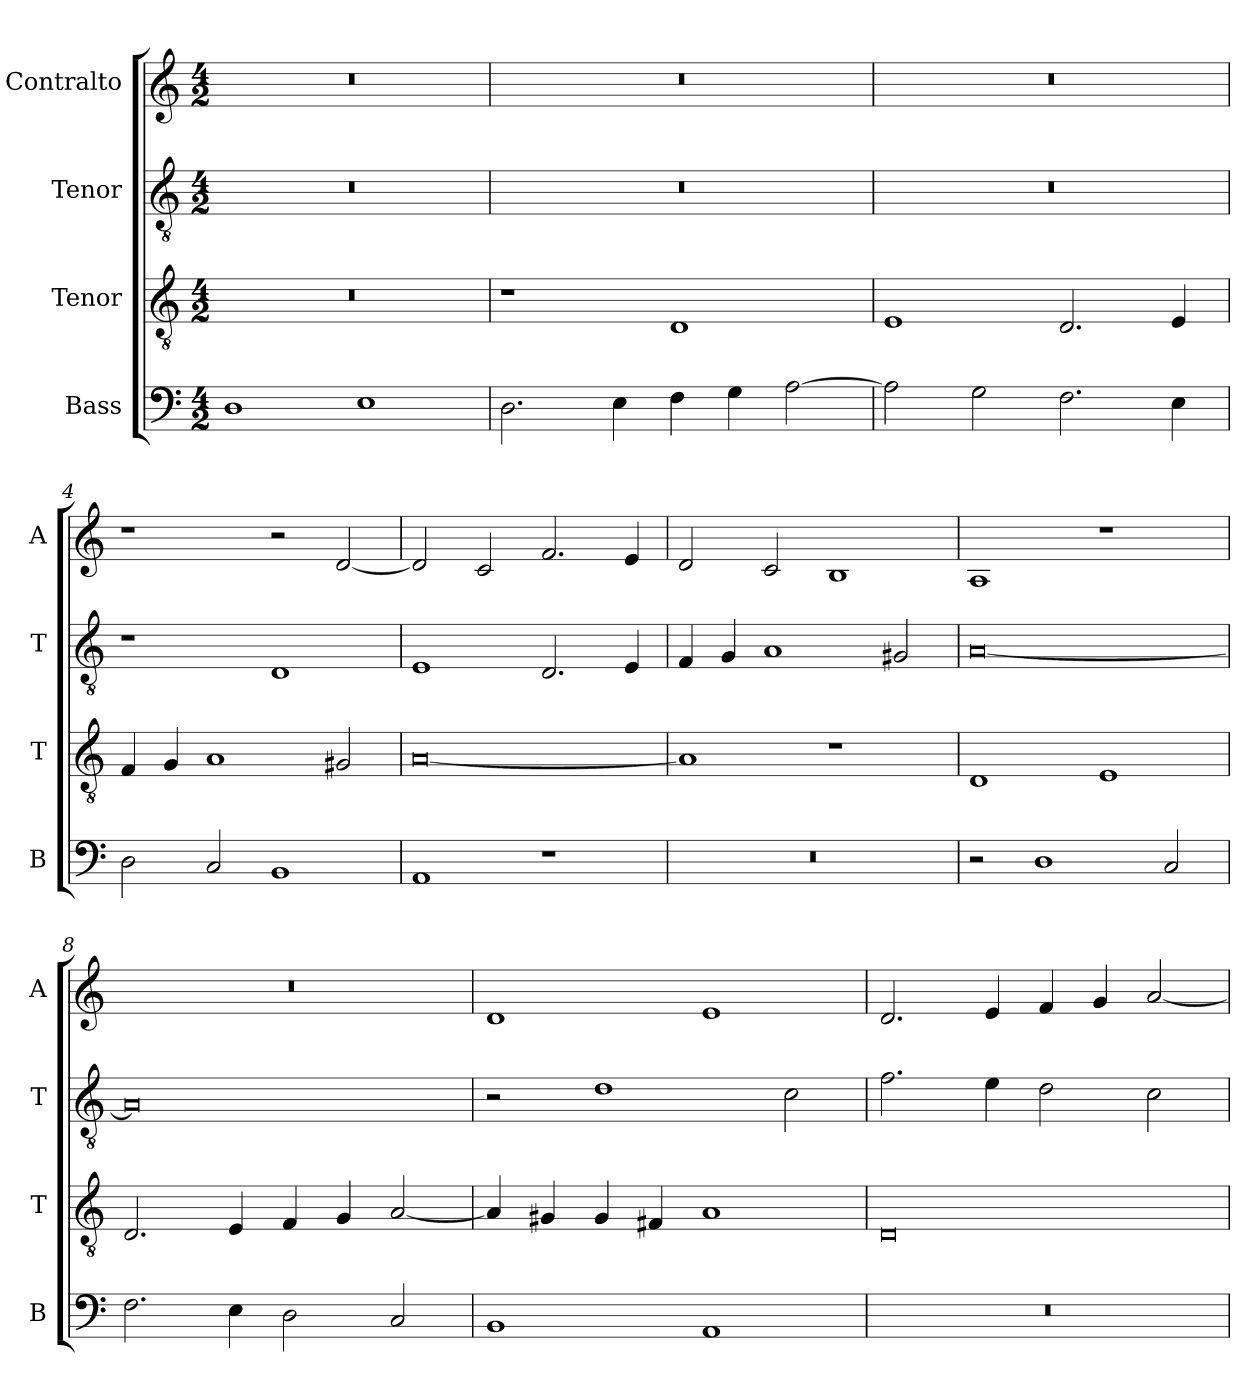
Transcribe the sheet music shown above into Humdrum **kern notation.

**kern	**kern	**kern	**kern
*part4	*part3	*part2	*part1
*staff4	*staff3	*staff2	*staff1
*I"Bass	*I"Tenor	*I"Tenor	*I"Contralto
*I'B	*I'T	*I'T	*I'A
*clefF4	*clefGv2	*clefGv2	*clefG2
*k[]	*k[]	*k[]	*k[]
*D:dor	*D:dor	*D:dor	*D:dor
*M4/2	*M4/2	*M4/2	*M4/2
=1	=1	=1	=1
1D	0r	0r	0r
1E	.	.	.
=2	=2	=2	=2
2.D	1r	0r	0r
4E	.	.	.
4F	1D	.	.
4G	.	.	.
[2A	.	.	.
=3	=3	=3	=3
2A]	1E	0r	0r
2G	.	.	.
2.F	2.D	.	.
4E	4E	.	.
=4	=4	=4	=4
2D	4F	1r	1r
.	4G	.	.
2C	1A	.	.
1BB	.	1D	2r
.	2G#X	.	[2d
=5	=5	=5	=5
1AA	[0A	1E	2d]
.	.	.	2c
1r	.	2.D	2.f
.	.	4E	4e
=6	=6	=6	=6
0r	1A]	4F	2d
.	.	4G	.
.	.	1A	2c
.	1r	.	1B
.	.	2G#X	.
=7	=7	=7	=7
2r	1D	[0A	1A
1D	.	.	.
.	1E	.	1r
2C	.	.	.
=8	=8	=8	=8
2.F	2.D	0A]	0r
4E	4E	.	.
2D	4F	.	.
.	4G	.	.
2C	[2A	.	.
=9	=9	=9	=9
1BB	4A]	2r	1d
.	4G#X	.	.
.	4G#	1d	.
.	4F#X	.	.
1AA	1A	.	1e
.	.	2c	.
=10	=10	=10	=10
0r	0D	2.f	2.d
.	.	4e	4e
.	.	2d	4f
.	.	.	4g
.	.	2c	[2a
=	=	=	=
*-	*-	*-	*-
